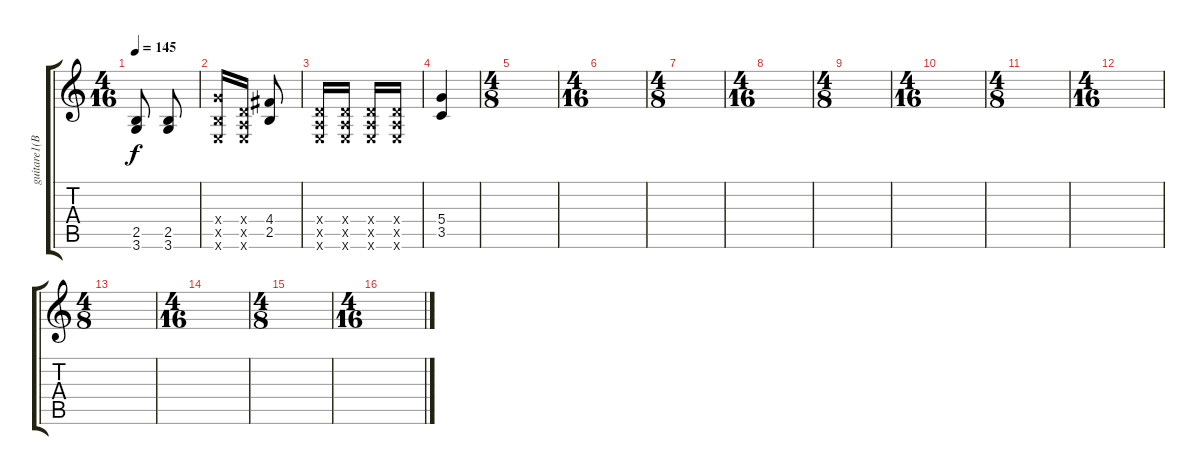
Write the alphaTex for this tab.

\track ("guitare1(Brändström)" "guitare1(B") {instrument distortionguitar}
\staff {score tabs}
\tuning (E4 B3 G3 D3 A2 E2) {hide}
\ts (4 16)
\tempo 145
\clef g2
\ks c
(2.5 3.6).8{dy f} (2.5 3.6).8 |
(5.4{x} 2.5{x} 0.6{x}).16 (0.4{x} 0.5{x} 0.6{x}).16 (4.4 2.5).8 |
(0.4{x} 0.5{x} 0.6{x}).16 (0.4{x} 0.5{x} 0.6{x}).16 (0.4{x} 0.5{x} 0.6{x}).16 (0.4{x} 0.5{x} 0.6{x}).16 |
(5.4 3.5).4 |
\ts (4 8)
|
\ts (4 16)
|
\ts (4 8)
|
\ts (4 16)
|
\ts (4 8)
|
\ts (4 16)
|
\ts (4 8)
|
\ts (4 16)
|
\ts (4 8)
|
\ts (4 16)
|
\ts (4 8)
|
\ts (4 16)
